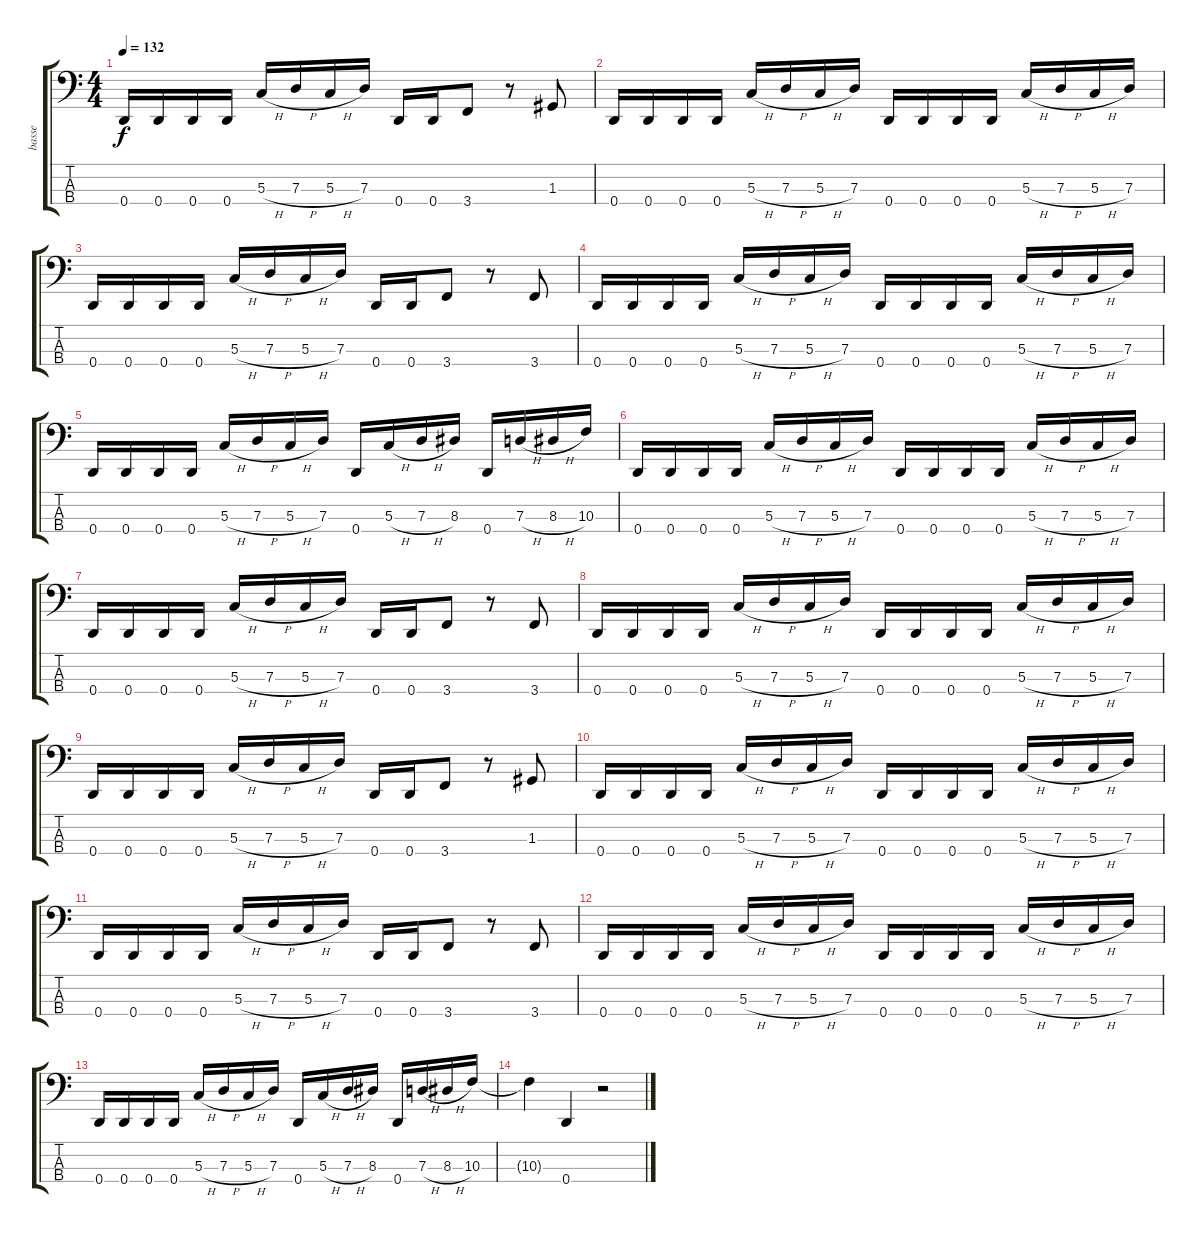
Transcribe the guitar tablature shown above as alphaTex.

\track ("basse" "basse") {instrument electricbasspick}
\staff {score tabs}
\tuning (F2 C2 G1 D1) {hide}
\ts (4 4)
\tempo 132
\clef f4
\ks c
0.4.16{dy f} 0.4.16 0.4.16 0.4.16 5.3{h}.16 7.3{h}.16 5.3{h}.16 7.3.16 0.4.16 0.4.16 3.4.8 r.8 1.3.8 |
0.4.16 0.4.16 0.4.16 0.4.16 5.3{h}.16 7.3{h}.16 5.3{h}.16 7.3.16 0.4.16 0.4.16 0.4.16 0.4.16 5.3{h}.16 7.3{h}.16 5.3{h}.16 7.3.16 |
0.4.16 0.4.16 0.4.16 0.4.16 5.3{h}.16 7.3{h}.16 5.3{h}.16 7.3.16 0.4.16 0.4.16 3.4.8 r.8 3.4.8 |
0.4.16 0.4.16 0.4.16 0.4.16 5.3{h}.16 7.3{h}.16 5.3{h}.16 7.3.16 0.4.16 0.4.16 0.4.16 0.4.16 5.3{h}.16 7.3{h}.16 5.3{h}.16 7.3.16 |
0.4.16 0.4.16 0.4.16 0.4.16 5.3{h}.16 7.3{h}.16 5.3{h}.16 7.3.16 0.4.16 5.3{h}.16 7.3{h}.16 8.3.16 0.4.16 7.3{h}.16 8.3{h}.16 10.3.16 |
0.4.16 0.4.16 0.4.16 0.4.16 5.3{h}.16 7.3{h}.16 5.3{h}.16 7.3.16 0.4.16 0.4.16 0.4.16 0.4.16 5.3{h}.16 7.3{h}.16 5.3{h}.16 7.3.16 |
0.4.16 0.4.16 0.4.16 0.4.16 5.3{h}.16 7.3{h}.16 5.3{h}.16 7.3.16 0.4.16 0.4.16 3.4.8 r.8 3.4.8 |
0.4.16 0.4.16 0.4.16 0.4.16 5.3{h}.16 7.3{h}.16 5.3{h}.16 7.3.16 0.4.16 0.4.16 0.4.16 0.4.16 5.3{h}.16 7.3{h}.16 5.3{h}.16 7.3.16 |
0.4.16 0.4.16 0.4.16 0.4.16 5.3{h}.16 7.3{h}.16 5.3{h}.16 7.3.16 0.4.16 0.4.16 3.4.8 r.8 1.3.8 |
0.4.16 0.4.16 0.4.16 0.4.16 5.3{h}.16 7.3{h}.16 5.3{h}.16 7.3.16 0.4.16 0.4.16 0.4.16 0.4.16 5.3{h}.16 7.3{h}.16 5.3{h}.16 7.3.16 |
0.4.16 0.4.16 0.4.16 0.4.16 5.3{h}.16 7.3{h}.16 5.3{h}.16 7.3.16 0.4.16 0.4.16 3.4.8 r.8 3.4.8 |
0.4.16 0.4.16 0.4.16 0.4.16 5.3{h}.16 7.3{h}.16 5.3{h}.16 7.3.16 0.4.16 0.4.16 0.4.16 0.4.16 5.3{h}.16 7.3{h}.16 5.3{h}.16 7.3.16 |
0.4.16 0.4.16 0.4.16 0.4.16 5.3{h}.16 7.3{h}.16 5.3{h}.16 7.3.16 0.4.16 5.3{h}.16 7.3{h}.16 8.3.16 0.4.16 7.3{h}.16 8.3{h}.16 10.3.16 |
10.3{t}.4 0.4.4 r.2
